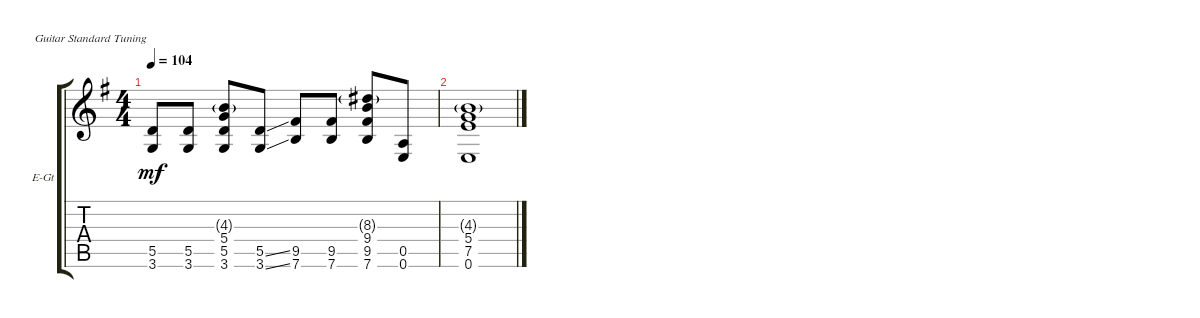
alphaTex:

\defaultSystemsLayout 4
\bracketExtendMode groupsimilarinstruments
\firstSystemTrackNameOrientation horizontal
\otherSystemsTrackNameOrientation horizontal
\track ("Electric Guitar" "E-Gt") {instrument electricguitarclean}
\staff {score tabs}
\tuning (E4 B3 G3 D3 A2 E2)
\ts (4 4)
\tempo 104
\clef g2
\ks eminor
(3.6 5.5).8{dy mf} (5.5 3.6).8 (3.6 5.5 5.4 4.3{g}).8 (3.6{ss} 5.5{ss}).8 (7.6 9.5).8 (7.6 9.5).8 (7.6 9.5 9.4 8.3{g}).8 (0.5 0.6).8 |
(7.5 5.4 4.3{g} 0.6).1
